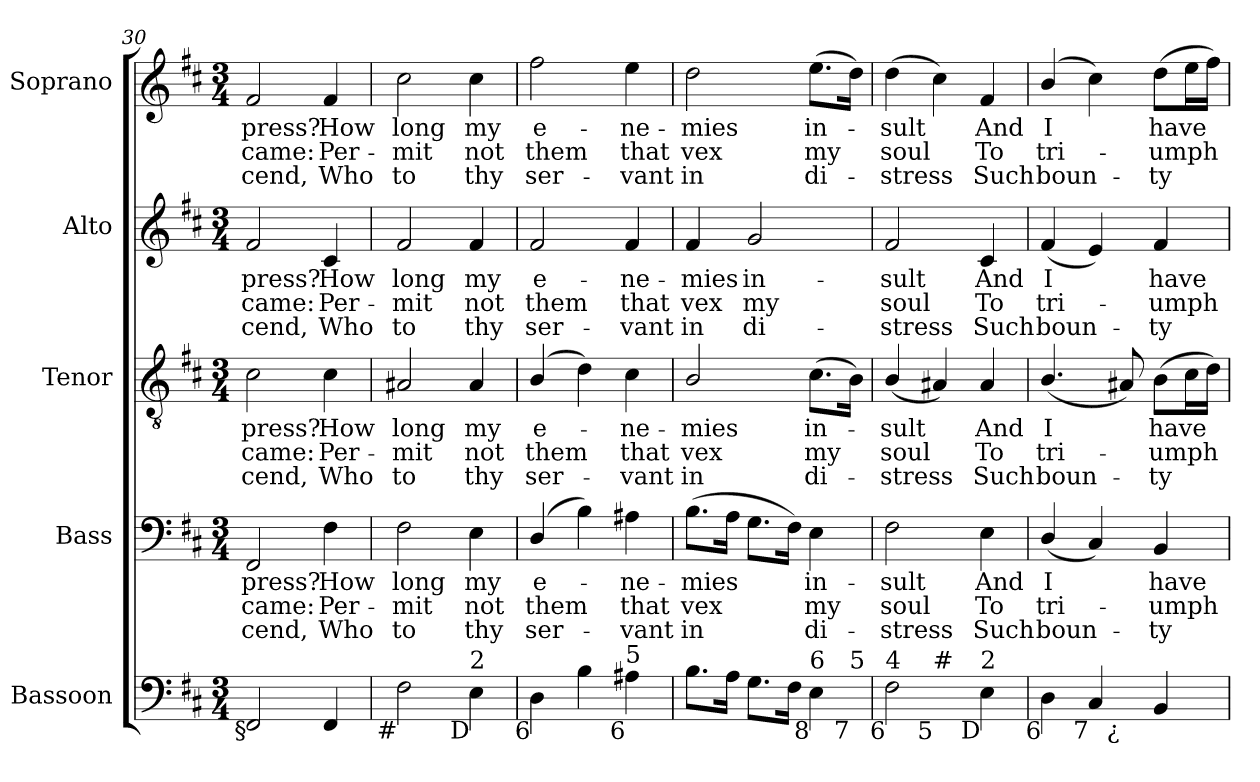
**kern	**kern	**text	**text	**text	**kern	**text	**text	**text	**kern	**text	**text	**text	**kern	**text	**text	**text
*part5	*part4	*part4	*part4	*part4	*part3	*part3	*part3	*part3	*part2	*part2	*part2	*part2	*part1	*part1	*part1	*part1
*staff5	*staff4	*staff4	*staff4	*staff4	*staff3	*staff3	*staff3	*staff3	*staff2	*staff2	*staff2	*staff2	*staff1	*staff1	*staff1	*staff1
*I"Bassoon	*I"Bass	*	*	*	*I"Tenor	*	*	*	*I"Alto	*	*	*	*I"Soprano	*	*	*
*I'Bsn.	*I'B.	*	*	*	*I'T.	*	*	*	*I'A.	*	*	*	*I'S.	*	*	*
*clefF4	*clefF4	*	*	*	*clefGv2	*	*	*	*clefG2	*	*	*	*clefG2	*	*	*
*	*	*	*	*	*ITrd7c12	*	*	*	*	*	*	*	*	*	*	*
*k[f#c#]	*k[f#c#]	*	*	*	*k[f#c#]	*	*	*	*k[f#c#]	*	*	*	*k[f#c#]	*	*	*
*b:	*b:	*	*	*	*b:	*	*	*	*b:	*	*	*	*b:	*	*	*
*M3/4	*M3/4	*	*	*	*M3/4	*	*	*	*M3/4	*	*	*	*M3/4	*	*	*
=30	=30	=30	=30	=30	=30	=30	=30	=30	=30	=30	=30	=30	=30	=30	=30	=30
!	!	!LO:LY:b:color=#000000	!LO:LY:b:color=#000000	!LO:LY:b:color=#000000	!	!	!	!	!	!	!	!	!	!	!	!
!	!	!	!	!	!	!LO:LY:b:color=#000000	!LO:LY:b:color=#000000	!LO:LY:b:color=#000000	!	!	!	!	!	!	!	!
!	!	!	!	!	!	!	!	!	!	!LO:LY:b:color=#000000	!LO:LY:b:color=#000000	!LO:LY:b:color=#000000	!	!	!	!
!LO:TX:b:rj:t=§	!	!	!	!	!	!	!	!	!	!	!	!	!	!	!	!
!	!	!	!	!	!	!	!	!	!	!	!	!	!	!LO:LY:b:color=#000000	!LO:LY:b:color=#000000	!LO:LY:b:color=#000000
2FF#i/	2FF#i/	-press?	-came:	-cend,	2C#i\	-press?	-came:	-cend,	2f#i/	-press?	-came:	-cend,	2f#i/	-press?	-came:	-cend,
!	!	!LO:LY:b:color=#000000	!LO:LY:b:color=#000000	!LO:LY:b:color=#000000	!	!	!	!	!	!	!	!	!	!	!	!
!	!	!	!	!	!	!LO:LY:b:color=#000000	!LO:LY:b:color=#000000	!LO:LY:b:color=#000000	!	!	!	!	!	!	!	!
!	!	!	!	!	!	!	!	!	!	!LO:LY:b:color=#000000	!LO:LY:b:color=#000000	!LO:LY:b:color=#000000	!	!	!	!
!	!	!	!	!	!	!	!	!	!	!	!	!	!	!LO:LY:b:color=#000000	!LO:LY:b:color=#000000	!LO:LY:b:color=#000000
4FF#i/	4F#i\	How	Per-	Who	4C#i\	How	Per-	Who	4c#i/	How	Per-	Who	4f#i/	How	Per-	Who
!!LO:PB:g=z
=31	=31	=31	=31	=31	=31	=31	=31	=31	=31	=31	=31	=31	=31	=31	=31	=31
!	!	!LO:LY:b:color=#000000	!LO:LY:b:color=#000000	!LO:LY:b:color=#000000	!	!	!	!	!	!	!	!	!	!	!	!
!	!	!	!	!	!	!LO:LY:b:color=#000000	!LO:LY:b:color=#000000	!LO:LY:b:color=#000000	!	!	!	!	!	!	!	!
!	!	!	!	!	!	!	!	!	!	!LO:LY:b:color=#000000	!LO:LY:b:color=#000000	!LO:LY:b:color=#000000	!	!	!	!
!LO:TX:b:rj:t=#	!	!	!	!	!	!	!	!	!	!	!	!	!	!	!	!
!	!	!	!	!	!	!	!	!	!	!	!	!	!	!LO:LY:b:color=#000000	!LO:LY:b:color=#000000	!LO:LY:b:color=#000000
2F#i\	2F#i\	long	-mit	to	2AA#Xi/	long	-mit	to	2f#i/	long	-mit	to	2cc#i\	long	-mit	to
!	!	!LO:LY:b:color=#000000	!LO:LY:b:color=#000000	!LO:LY:b:color=#000000	!	!	!	!	!	!	!	!	!	!	!	!
!	!	!	!	!	!	!LO:LY:b:color=#000000	!LO:LY:b:color=#000000	!LO:LY:b:color=#000000	!	!	!	!	!	!	!	!
!	!	!	!	!	!	!	!	!	!	!LO:LY:b:color=#000000	!LO:LY:b:color=#000000	!LO:LY:b:color=#000000	!	!	!	!
!LO:TX:b:rj:t=D	!	!	!	!	!	!	!	!	!	!	!	!	!	!	!	!
!LO:TX:t=2	!	!	!	!	!	!	!	!	!	!	!	!	!	!	!	!
!	!	!	!	!	!	!	!	!	!	!	!	!	!	!LO:LY:b:color=#000000	!LO:LY:b:color=#000000	!LO:LY:b:color=#000000
4Ei\	4Ei\	my	not	thy	4AA#i/	my	not	thy	4f#i/	my	not	thy	4cc#i\	my	not	thy
=32	=32	=32	=32	=32	=32	=32	=32	=32	=32	=32	=32	=32	=32	=32	=32	=32
!	!	!LO:LY:b:color=#000000	!LO:LY:b:color=#000000	!LO:LY:b:color=#000000	!	!	!	!	!	!	!	!	!	!	!	!
!	!	!	!	!	!	!LO:LY:b:color=#000000	!LO:LY:b:color=#000000	!LO:LY:b:color=#000000	!	!	!	!	!	!	!	!
!	!	!	!	!	!	!	!	!	!	!LO:LY:b:color=#000000	!LO:LY:b:color=#000000	!LO:LY:b:color=#000000	!	!	!	!
!LO:TX:b:rj:t=6	!	!	!	!	!	!	!	!	!	!	!	!	!	!	!	!
!	!	!	!	!	!	!	!	!	!	!	!	!	!	!LO:LY:b:color=#000000	!LO:LY:b:color=#000000	!LO:LY:b:color=#000000
4Di\	(4Di/	e-	them	ser-	(4BBi/	e-	them	ser-	2f#i/	e-	them	ser-	2ff#i\	e-	them	ser-
4Bi\	4Bi\)	.	.	.	4Di\)	.	.	.	.	.	.	.	.	.	.	.
!	!	!LO:LY:b:color=#000000	!LO:LY:b:color=#000000	!LO:LY:b:color=#000000	!	!	!	!	!	!	!	!	!	!	!	!
!	!	!	!	!	!	!LO:LY:b:color=#000000	!LO:LY:b:color=#000000	!LO:LY:b:color=#000000	!	!	!	!	!	!	!	!
!	!	!	!	!	!	!	!	!	!	!LO:LY:b:color=#000000	!LO:LY:b:color=#000000	!LO:LY:b:color=#000000	!	!	!	!
!LO:TX:b:rj:t=6	!	!	!	!	!	!	!	!	!	!	!	!	!	!	!	!
!LO:TX:t=5	!	!	!	!	!	!	!	!	!	!	!	!	!	!	!	!
!	!	!	!	!	!	!	!	!	!	!	!	!	!	!LO:LY:b:color=#000000	!LO:LY:b:color=#000000	!LO:LY:b:color=#000000
4A#Xi\	4A#Xi\	-ne-	that	-vant	4C#i\	-ne-	that	-vant	4f#i/	-ne-	that	-vant	4eei\	-ne-	that	-vant
=33	=33	=33	=33	=33	=33	=33	=33	=33	=33	=33	=33	=33	=33	=33	=33	=33
!	!	!LO:LY:b:color=#000000	!LO:LY:b:color=#000000	!LO:LY:b:color=#000000	!	!	!	!	!	!	!	!	!	!	!	!
!	!	!	!	!	!	!LO:LY:b:color=#000000	!LO:LY:b:color=#000000	!LO:LY:b:color=#000000	!	!	!	!	!	!	!	!
!	!	!	!	!	!	!	!	!	!	!LO:LY:b:color=#000000	!LO:LY:b:color=#000000	!LO:LY:b:color=#000000	!	!	!	!
!	!	!	!	!	!	!	!	!	!	!	!	!	!	!LO:LY:b:color=#000000	!LO:LY:b:color=#000000	!LO:LY:b:color=#000000
*^	*	*	*	*	*	*	*	*	*	*	*	*	*	*	*	*
8.Bi\L	2ryy	(8.Bi\L	-mies	vex	in	2BBi/	-mies	vex	in	4f#i/	-mies	vex	in	2ddi\	-mies	vex	in
16Ai\Jk	.	16Ai\Jk	.	.	.	.	.	.	.	.	.	.	.	.	.	.	.
!	!	!	!	!	!	!	!	!	!	!	!LO:LY:b:color=#000000	!LO:LY:b:color=#000000	!LO:LY:b:color=#000000	!	!	!	!
8.Gi\L	.	8.Gi\L	.	.	.	.	.	.	.	2gi/	in-	my	di-	.	.	.	.
16F#i\Jk	.	16F#i\Jk)	.	.	.	.	.	.	.	.	.	.	.	.	.	.	.
!	!	!	!LO:LY:b:color=#000000	!LO:LY:b:color=#000000	!LO:LY:b:color=#000000	!	!	!	!	!	!	!	!	!	!	!	!
!	!	!	!	!	!	!	!LO:LY:b:color=#000000	!LO:LY:b:color=#000000	!LO:LY:b:color=#000000	!	!	!	!	!	!	!	!
!LO:TX:b:rj:t=8	!	!	!	!	!	!	!	!	!	!	!	!	!	!	!	!	!
!LO:TX:t=6	!	!	!	!	!	!	!	!	!	!	!	!	!	!	!	!	!
!	!	!	!	!	!	!	!	!	!	!	!	!	!	!	!LO:LY:b:color=#000000	!LO:LY:b:color=#000000	!LO:LY:b:color=#000000
4Ei\	8.ryy	4Ei\	in-	my	di-	(8.C#i\L	in-	my	di-	.	.	.	.	(8.eei\L	in-	my	di-
!	!LO:TX:b:rj:t=7	!	!	!	!	!	!	!	!	!	!	!	!	!	!	!	!
!	!LO:TX:t=5	!	!	!	!	!	!	!	!	!	!	!	!	!	!	!	!
.	16ryy	.	.	.	.	16BBi\Jk)	.	.	.	.	.	.	.	16ddi\Jk)	.	.	.
=34	=34	=34	=34	=34	=34	=34	=34	=34	=34	=34	=34	=34	=34	=34	=34	=34	=34
!	!	!	!LO:LY:b:color=#000000	!LO:LY:b:color=#000000	!LO:LY:b:color=#000000	!	!	!	!	!	!	!	!	!	!	!	!
!	!	!	!	!	!	!	!LO:LY:b:color=#000000	!LO:LY:b:color=#000000	!LO:LY:b:color=#000000	!	!	!	!	!	!	!	!
!	!	!	!	!	!	!	!	!	!	!	!LO:LY:b:color=#000000	!LO:LY:b:color=#000000	!LO:LY:b:color=#000000	!	!	!	!
!LO:TX:b:rj:t=6	!	!	!	!	!	!	!	!	!	!	!	!	!	!	!	!	!
!LO:TX:t=4	!	!	!	!	!	!	!	!	!	!	!	!	!	!	!	!	!
!	!	!	!	!	!	!	!	!	!	!	!	!	!	!	!LO:LY:b:color=#000000	!LO:LY:b:color=#000000	!LO:LY:b:color=#000000
2F#i\	4ryy	2F#i\	-sult	soul	-stress	(4BBi/	-sult	soul	-stress	2f#i/	-sult	soul	-stress	(4ddi\	-sult	soul	-stress
!	!LO:TX:b:rj:t=5	!	!	!	!	!	!	!	!	!	!	!	!	!	!	!	!
!	!LO:TX:t=#	!	!	!	!	!	!	!	!	!	!	!	!	!	!	!	!
.	2ryy	.	.	.	.	4AA#Xi/)	.	.	.	.	.	.	.	4cc#i\)	.	.	.
!	!	!	!LO:LY:b:color=#000000	!LO:LY:b:color=#000000	!LO:LY:b:color=#000000	!	!	!	!	!	!	!	!	!	!	!	!
!	!	!	!	!	!	!	!LO:LY:b:color=#000000	!LO:LY:b:color=#000000	!LO:LY:b:color=#000000	!	!	!	!	!	!	!	!
!	!	!	!	!	!	!	!	!	!	!	!LO:LY:b:color=#000000	!LO:LY:b:color=#000000	!LO:LY:b:color=#000000	!	!	!	!
!LO:TX:b:rj:t=D	!	!	!	!	!	!	!	!	!	!	!	!	!	!	!	!	!
!LO:TX:t=2	!	!	!	!	!	!	!	!	!	!	!	!	!	!	!	!	!
!	!	!	!	!	!	!	!	!	!	!	!	!	!	!	!LO:LY:b:color=#000000	!LO:LY:b:color=#000000	!LO:LY:b:color=#000000
4Ei\	.	4Ei\	And	To	Such	4AA#i/	And	To	Such	4c#i/	And	To	Such	4f#i/	And	To	Such
=35	=35	=35	=35	=35	=35	=35	=35	=35	=35	=35	=35	=35	=35	=35	=35	=35	=35
!	!	!	!LO:LY:b:color=#000000	!LO:LY:b:color=#000000	!LO:LY:b:color=#000000	!	!	!	!	!	!	!	!	!	!	!	!
!	!	!	!	!	!	!	!LO:LY:b:color=#000000	!LO:LY:b:color=#000000	!LO:LY:b:color=#000000	!	!	!	!	!	!	!	!
!	!	!	!	!	!	!	!	!	!	!	!LO:LY:b:color=#000000	!LO:LY:b:color=#000000	!LO:LY:b:color=#000000	!	!	!	!
!LO:TX:b:rj:t=6	!	!	!	!	!	!	!	!	!	!	!	!	!	!	!	!	!
!	!	!	!	!	!	!	!	!	!	!	!	!	!	!	!LO:LY:b:color=#000000	!LO:LY:b:color=#000000	!LO:LY:b:color=#000000
4Di\	4.ryy	(4Di/	I	tri-	boun-	(4.BBi/	I	tri-	boun-	(4f#i/	I	tri-	boun-	(4bi/	I	tri-	boun-
!LO:TX:b:rj:t=7	!	!	!	!	!	!	!	!	!	!	!	!	!	!	!	!	!
4C#i/	.	4C#i/)	.	.	.	.	.	.	.	4ei/)	.	.	.	4cc#i\)	.	.	.
!	!LO:TX:b:rj:t=¿	!	!	!	!	!	!	!	!	!	!	!	!	!	!	!	!
.	4.ryy	.	.	.	.	8AA#Xi/)	.	.	.	.	.	.	.	.	.	.	.
!	!	!	!LO:LY:b:color=#000000	!LO:LY:b:color=#000000	!LO:LY:b:color=#000000	!	!	!	!	!	!	!	!	!	!	!	!
!	!	!	!	!	!	!	!LO:LY:b:color=#000000	!LO:LY:b:color=#000000	!LO:LY:b:color=#000000	!	!	!	!	!	!	!	!
!	!	!	!	!	!	!	!	!	!	!	!LO:LY:b:color=#000000	!LO:LY:b:color=#000000	!LO:LY:b:color=#000000	!	!	!	!
!	!	!	!	!	!	!	!	!	!	!	!	!	!	!	!LO:LY:b:color=#000000	!LO:LY:b:color=#000000	!LO:LY:b:color=#000000
4BBi/	.	4BBi/	have	-umph	-ty	(8BBi\L	have	-umph	-ty	4f#i/	have	-umph	-ty	(8ddi\L	have	-umph	-ty
.	.	.	.	.	.	16C#i\L	.	.	.	.	.	.	.	16eei\L	.	.	.
.	.	.	.	.	.	16Di\JJ)	.	.	.	.	.	.	.	16ff#i\JJ)	.	.	.
*v	*v	*	*	*	*	*	*	*	*	*	*	*	*	*	*	*	*
=	=	=	=	=	=	=	=	=	=	=	=	=	=	=	=	=
*-	*-	*-	*-	*-	*-	*-	*-	*-	*-	*-	*-	*-	*-	*-	*-	*-
